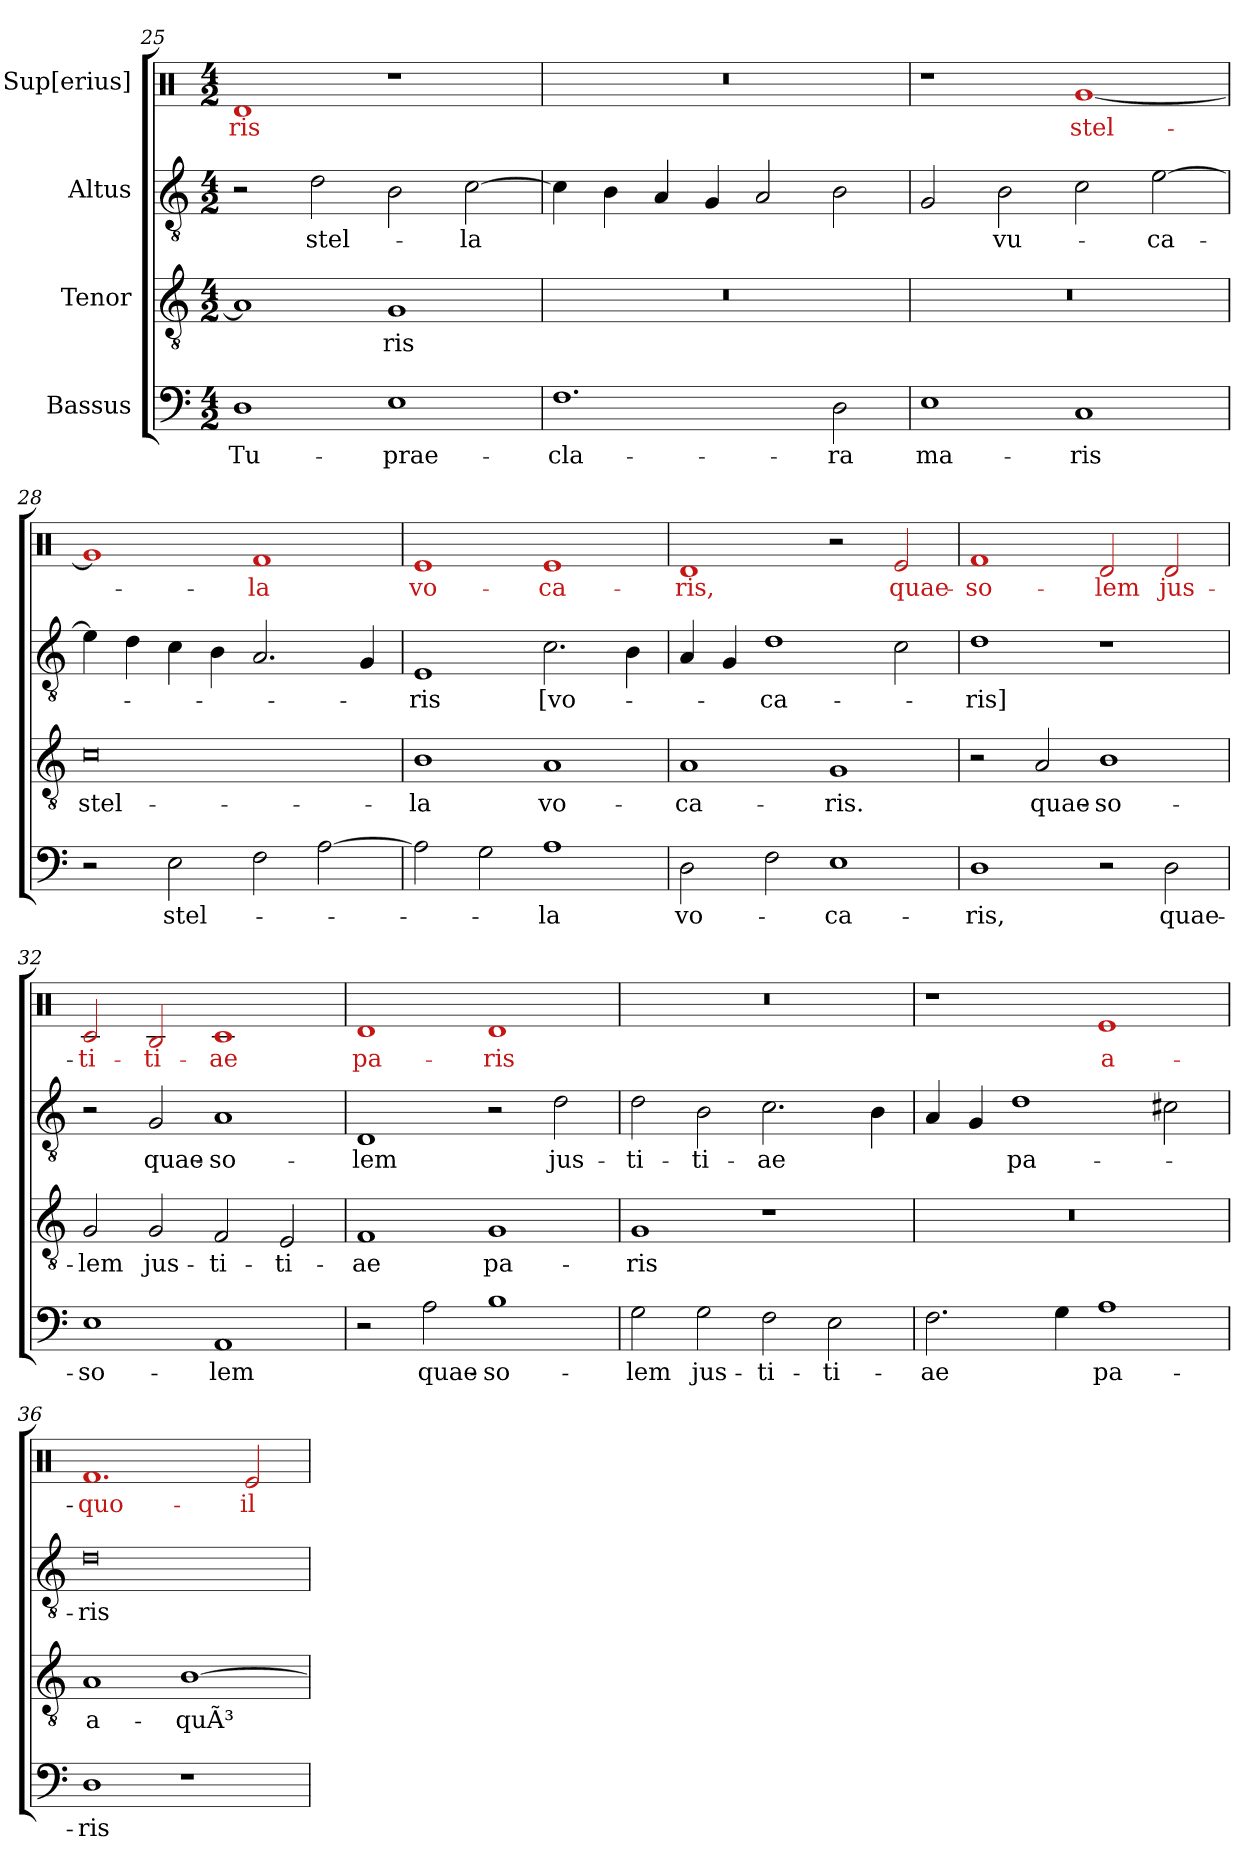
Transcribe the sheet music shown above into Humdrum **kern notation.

**kern	**text	**kern	**text	**kern	**text	**kern	**text
*part4	*part4	*part3	*part3	*part2	*part2	*part1	*part1
*staff4	*staff4	*staff3	*staff3	*staff2	*staff2	*staff1	*staff1
*I"Bassus	*	*I"Tenor	*	*I"Altus	*	*I"Sup[erius]	*
*clefF4	*	*clefGv2	*	*clefGv2	*	*clefX	*
*k[]	*	*k[]	*	*k[]	*	*k[]	*
*M4/2	*	*M4/2	*	*M4/2	*	*M4/2	*
=25	=25	=25	=25	=25	=25	=25	=25
1D\	Tu-	1A/]	.	2r	.	1d/	-ris
.	.	.	.	2d\	stel-	.	.
1E\	prae-	1G/	-ris	2B\	.	1r	.
.	.	.	.	[2c\	-la	.	.
=26	=26	=26	=26	=26	=26	=26	=26
1.F\	-cla-	0r	.	4c\]	.	0r	.
.	.	.	.	4B\	.	.	.
.	.	.	.	4A/	.	.	.
.	.	.	.	4G/	.	.	.
.	.	.	.	2A/	.	.	.
2D\	-ra	.	.	2B\	.	.	.
=27	=27	=27	=27	=27	=27	=27	=27
1E\	ma-	0r	.	2G/	.	1r	.
.	.	.	.	2B\	vu-	.	.
1C/	-ris	.	.	2c\	.	[1g/	stel-
.	.	.	.	[2e\	-ca-	.	.
=28	=28	=28	=28	=28	=28	=28	=28
2r	.	0c\	stel-	4e\]	.	1g/]	.
.	.	.	.	4d\	.	.	.
2E\	stel-	.	.	4c\	.	.	.
.	.	.	.	4B\	.	.	.
2F\	.	.	.	2.A/	.	1f/	-la
[2A\	.	.	.	.	.	.	.
.	.	.	.	4G/	.	.	.
=29	=29	=29	=29	=29	=29	=29	=29
2A\]	.	1B\	-la	1E/	-ris	1e/	vo-
2G\	.	.	.	.	.	.	.
1A\	-la	1A/	vo-	2.c\	[vo-	1e/	-ca-
.	.	.	.	4B\	.	.	.
=30	=30	=30	=30	=30	=30	=30	=30
2D\	vo-	1A/	-ca-	4A/	.	1d/	-ris,
.	.	.	.	4G/	.	.	.
2F\	.	.	.	1d\	-ca-	.	.
1E\	-ca-	1G/	-ris.	.	.	2r	.
.	.	.	.	2c\	.	2e/	quae-
=31	=31	=31	=31	=31	=31	=31	=31
1D\	-ris,	2r	.	1d\	-ris]	1f/	so-
.	.	2A/	quae-	.	.	.	.
2r	.	1B\	so-	1r	.	2d/	-lem
2D\	quae-	.	.	.	.	2d/	jus-
=32	=32	=32	=32	=32	=32	=32	=32
1E\	so-	2G/	-lem	2r	.	2c/	-ti-
.	.	2G/	jus-	2G/	quae-	2B/	-ti-
1AA/	-lem	2F/	-ti-	1A/	so-	1c/	-ae
.	.	2E/	-ti-	.	.	.	.
=33	=33	=33	=33	=33	=33	=33	=33
2r	.	1F/	-ae	1D/	-lem	1d/	pa-
2A\	quae-	.	.	.	.	.	.
1B\	so-	1G/	pa-	2r	.	1d/	-ris
.	.	.	.	2d\	jus-	.	.
=34	=34	=34	=34	=34	=34	=34	=34
2G\	-lem	1G/	-ris	2d\	-ti-	0r	.
2G\	jus-	.	.	2B\	-ti-	.	.
2F\	-ti-	1r	.	2.c\	-ae	.	.
2E\	-ti-	.	.	.	.	.	.
.	.	.	.	4B\	.	.	.
=35	=35	=35	=35	=35	=35	=35	=35
2.F\	-ae	0r	.	4A/	.	1r	.
.	.	.	.	4G/	.	.	.
.	.	.	.	1d\	pa-	.	.
4G\	.	.	.	.	.	.	.
1A\	pa-	.	.	.	.	1e/	a-
.	.	.	.	2c#X\	.	.	.
=36	=36	=36	=36	=36	=36	=36	=36
1D\	-ris	1A/	a-	0d\	-ris	1.f/	quo-
1r	.	[1B\	quÃ³-	.	.	.	.
.	.	.	.	.	.	2e/	il-
=	=	=	=	=	=	=	=
*-	*-	*-	*-	*-	*-	*-	*-
